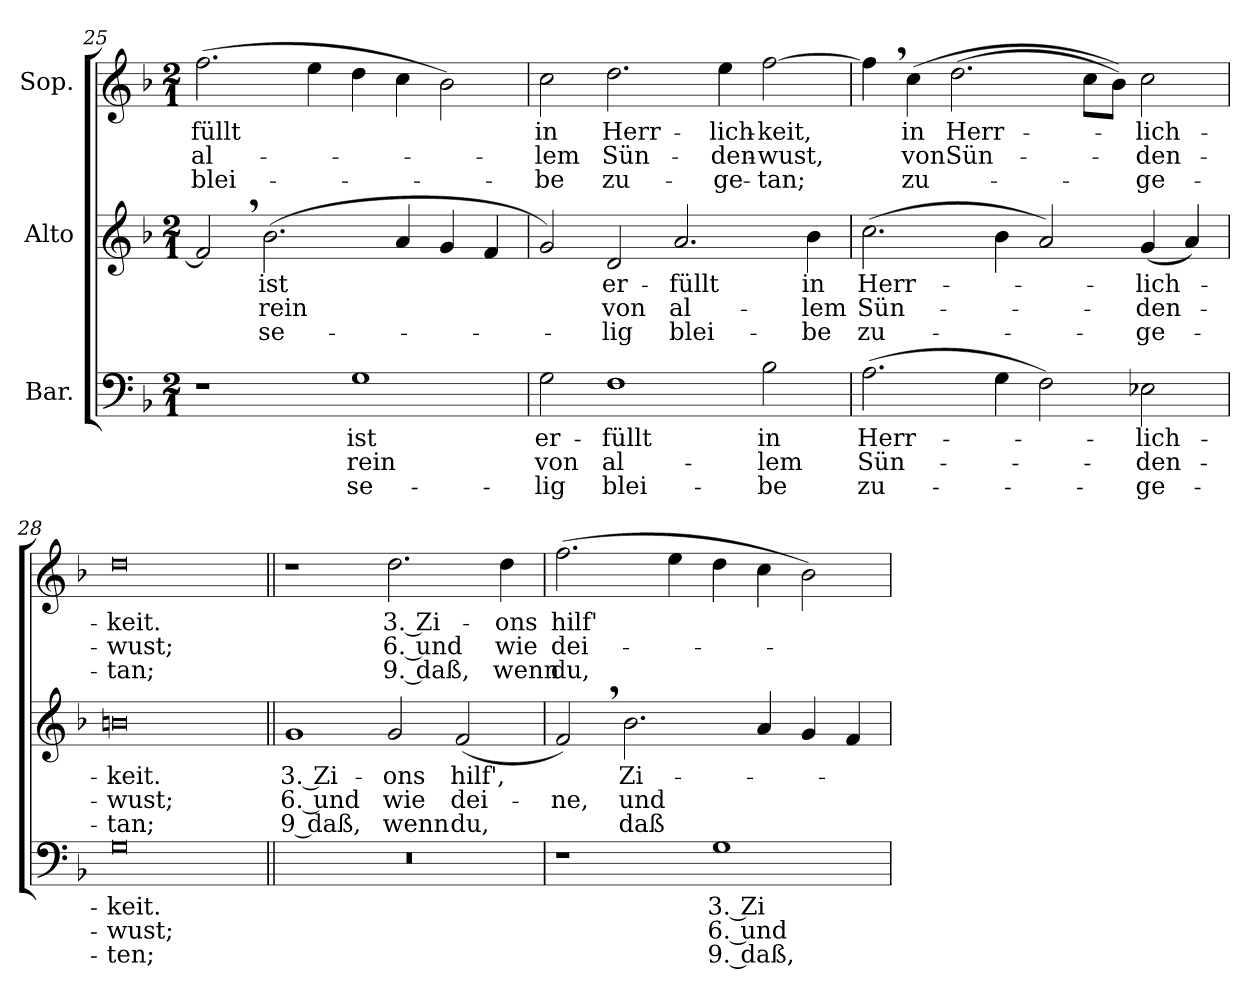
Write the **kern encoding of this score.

**kern	**text	**text	**text	**kern	**text	**text	**text	**kern	**text	**text	**text
*part3	*part3	*part3	*part3	*part2	*part2	*part2	*part2	*part1	*part1	*part1	*part1
*staff3	*staff3	*staff3	*staff3	*staff2	*staff2	*staff2	*staff2	*staff1	*staff1	*staff1	*staff1
*I"Bar.	*	*	*	*I"Alto	*	*	*	*I"Sop.	*	*	*
*clefF4	*	*	*	*clefG2	*	*	*	*clefG2	*	*	*
*k[b-]	*	*	*	*k[b-]	*	*	*	*k[b-]	*	*	*
*F:	*	*	*	*F:	*	*	*	*F:	*	*	*
*M2/1	*	*	*	*M2/1	*	*	*	*M2/1	*	*	*
=25	=25	=25	=25	=25	=25	=25	=25	=25	=25	=25	=25
!	!	!	!	!	!	!	!	!	!LO:LY:b	!LO:LY:b	!LO:LY:b
1r	.	.	.	2f,>/]	.	.	.	(>2.ff\	-füllt	al-	blei-
!	!	!	!	!	!LO:LY:b	!LO:LY:b	!LO:LY:b	!	!	!	!
.	.	.	.	(>2.b-\	ist	rein	se-	.	.	.	.
.	.	.	.	.	.	.	.	4ee\	.	.	.
!	!LO:LY:b	!LO:LY:b	!LO:LY:b	!	!	!	!	!	!	!	!
1G	ist	rein	se-	.	.	.	.	4dd\	.	.	.
.	.	.	.	4a/	.	.	.	4cc\	.	.	.
.	.	.	.	4g/	.	.	.	2b-\)	.	.	.
.	.	.	.	4f/	.	.	.	.	.	.	.
=26	=26	=26	=26	=26	=26	=26	=26	=26	=26	=26	=26
!	!LO:LY:b	!LO:LY:b	!LO:LY:b	!	!	!	!	!	!	!	!
!	!	!	!	!	!	!	!	!	!LO:LY:b	!LO:LY:b	!LO:LY:b
2G\	er-	von	-lig	2g/)	.	.	.	2cc\	in	-lem	-be
!	!LO:LY:b	!LO:LY:b	!LO:LY:b	!	!	!	!	!	!	!	!
!	!	!	!	!	!LO:LY:b	!LO:LY:b	!LO:LY:b	!	!	!	!
!	!	!	!	!	!	!	!	!	!LO:LY:b	!LO:LY:b	!LO:LY:b
1F	-füllt	al-	blei-	2d/	er-	von	-lig	2.dd\	Herr-	Sün-	zu-
!	!	!	!	!	!LO:LY:b	!LO:LY:b	!LO:LY:b	!	!	!	!
.	.	.	.	2.a/	-füllt	al-	blei-	.	.	.	.
!	!	!	!	!	!	!	!	!	!LO:LY:b	!LO:LY:b	!LO:LY:b
.	.	.	.	.	.	.	.	4ee\	-lich-	-den-	-ge-
!	!LO:LY:b	!LO:LY:b	!LO:LY:b	!	!	!	!	!	!	!	!
!	!	!	!	!	!	!	!	!	!LO:LY:b	!LO:LY:b	!LO:LY:b
2B-\	in	-lem	-be	.	.	.	.	[2ff\	-keit,	-wust,	-tan;
!	!	!	!	!	!LO:LY:b	!LO:LY:b	!LO:LY:b	!	!	!	!
.	.	.	.	4b-\	in	-lem	-be	.	.	.	.
!!LO:LB:g=z
=27	=27	=27	=27	=27	=27	=27	=27	=27	=27	=27	=27
!	!LO:LY:b	!LO:LY:b	!LO:LY:b	!	!	!	!	!	!	!	!
!	!	!	!	!	!LO:LY:b	!LO:LY:b	!LO:LY:b	!	!	!	!
(>2.A\	Herr-	Sün-	zu-	(>2.cc\	Herr-	Sün-	zu-	4ff,>\]	.	.	.
!	!	!	!	!	!	!	!	!	!LO:LY:b	!LO:LY:b	!LO:LY:b
.	.	.	.	.	.	.	.	(>4cc\	in	von	zu-
!	!	!	!	!	!	!	!	!	!LO:LY:b	!LO:LY:b	!
.	.	.	.	.	.	.	.	(>2.dd\	Herr-	Sün-	.
4G\	.	.	.	4b-\	.	.	.	.	.	.	.
2F\)	.	.	.	2a/)	.	.	.	.	.	.	.
.	.	.	.	.	.	.	.	8cc\L	.	.	.
.	.	.	.	.	.	.	.	8b-\J))	.	.	.
!	!LO:LY:b	!LO:LY:b	!LO:LY:b	!	!	!	!	!	!	!	!
!	!	!	!	!	!LO:LY:b	!LO:LY:b	!LO:LY:b	!	!	!	!
!	!	!	!	!	!	!	!	!	!LO:LY:b	!LO:LY:b	!LO:LY:b
2E-X\	-lich-	-den-	-ge-	(<4g/	-lich-	-den-	-ge-	2cc\	-lich-	-den-	-ge-
.	.	.	.	4a/)	.	.	.	.	.	.	.
=28	=28	=28	=28	=28	=28	=28	=28	=28	=28	=28	=28
!	!LO:LY:b	!LO:LY:b	!LO:LY:b	!	!	!	!	!	!	!	!
!	!	!	!	!	!LO:LY:b	!LO:LY:b	!LO:LY:b	!	!	!	!
!	!	!	!	!	!	!	!	!	!LO:LY:b	!LO:LY:b	!LO:LY:b
0G	-keit.	-wust;	-ten;	0bn	-keit.	-wust;	-tan;	0dd	-keit.	-wust;	-tan;
=29||	=29||	=29||	=29||	=29||	=29||	=29||	=29||	=29||	=29||	=29||	=29||
!	!	!	!	!	!LO:LY:b	!LO:LY:b	!LO:LY:b	!	!	!	!
0r	.	.	.	1g	3. Zi-	6. und	9 daß,	1r	.	.	.
!	!	!	!	!	!LO:LY:b	!LO:LY:b	!LO:LY:b	!	!	!	!
!	!	!	!	!	!	!	!	!	!LO:LY:b	!LO:LY:b	!LO:LY:b
.	.	.	.	2g/	-ons	wie	wenn	2.dd\	3. Zi-	6. und	9. daß,
!	!	!	!	!	!LO:LY:b	!LO:LY:b	!LO:LY:b	!	!	!	!
.	.	.	.	(<2f/	hilf',	dei-	du,	.	.	.	.
!	!	!	!	!	!	!	!	!	!LO:LY:b	!LO:LY:b	!LO:LY:b
.	.	.	.	.	.	.	.	4dd\	-ons	wie	wenn
=30	=30	=30	=30	=30	=30	=30	=30	=30	=30	=30	=30
!	!	!	!	!	!	!LO:LY:b	!	!	!	!	!
!	!	!	!	!	!	!	!	!	!LO:LY:b	!LO:LY:b	!LO:LY:b
1r	.	.	.	2f,>/)	.	-ne,	.	(>2.ff\	hilf'	dei-	du,
!	!	!	!	!	!LO:LY:b	!LO:LY:b	!LO:LY:b	!	!	!	!
.	.	.	.	2.b-\	Zi-	und	daß	.	.	.	.
.	.	.	.	.	.	.	.	4ee\	.	.	.
!	!LO:LY:b	!LO:LY:b	!LO:LY:b	!	!	!	!	!	!	!	!
1G	3. Zi-	6. und	9. daß,	.	.	.	.	4dd\	.	.	.
.	.	.	.	4a/	.	.	.	4cc\	.	.	.
.	.	.	.	4g/	.	.	.	2b-\)	.	.	.
.	.	.	.	4f/	.	.	.	.	.	.	.
=	=	=	=	=	=	=	=	=	=	=	=
*-	*-	*-	*-	*-	*-	*-	*-	*-	*-	*-	*-
